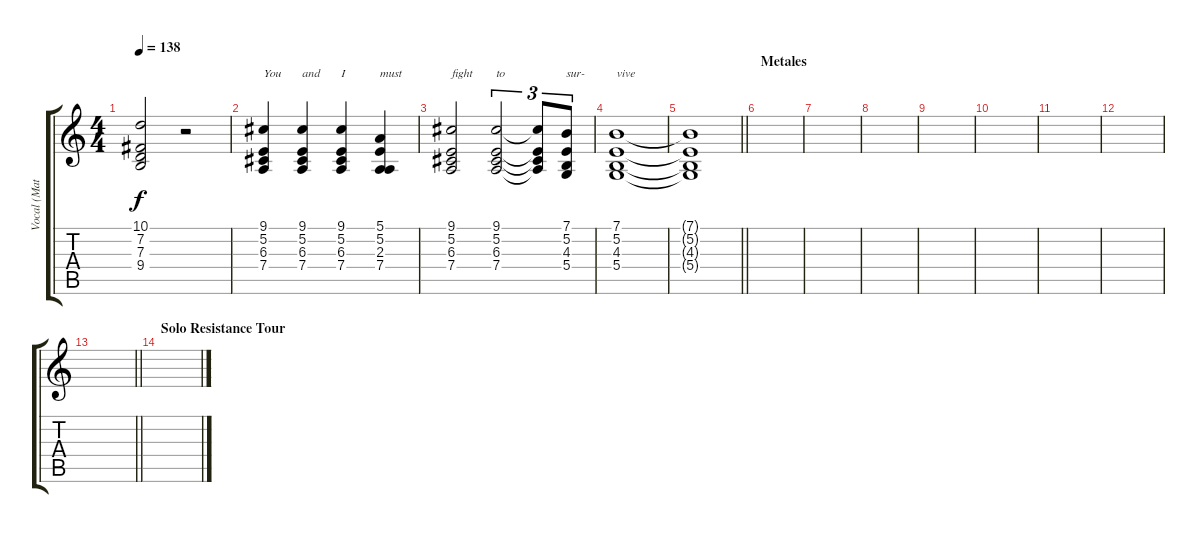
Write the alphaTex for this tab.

\track ("Vocal (Matt,Chris y Morgan)" "Vocal (Mat") {instrument flute}
\staff {score tabs}
\tuning (E4 B3 G3 D3 A2 E2) {hide}
\ts (4 4)
\tempo 138
\clef g2
\ks c
(10.1{t} 7.2{t} 7.3{t} 9.4{t}).2{dy f} r.2 |
(9.1 5.2 6.3 7.4).4{txt "You"} (9.1 5.2 6.3 7.4).4{txt "and"} (9.1 5.2 6.3 7.4).4{txt "I"} (5.1 5.2 2.3 7.4).4{txt "must"} |
(9.1 5.2 6.3 7.4).2{txt "fight"} (9.1 5.2 6.3 7.4).2{tu (3 2) txt "to"} (9.1{t} 5.2{t} 6.3{t} 7.4{t}).8{tu (3 2)} (7.1 5.2 4.3 5.4).8{tu (3 2) txt "sur-"} |
(7.1 5.2 4.3 5.4).1{txt "vive"} |
\barLineRight lightlight
(7.1{t} 5.2{t} 4.3{t} 5.4{t}).1 |
\section ("" "Metales ")
|
|
|
|
|
|
|
\barLineRight lightlight
|
\section ("" "Solo Resistance Tour ")
